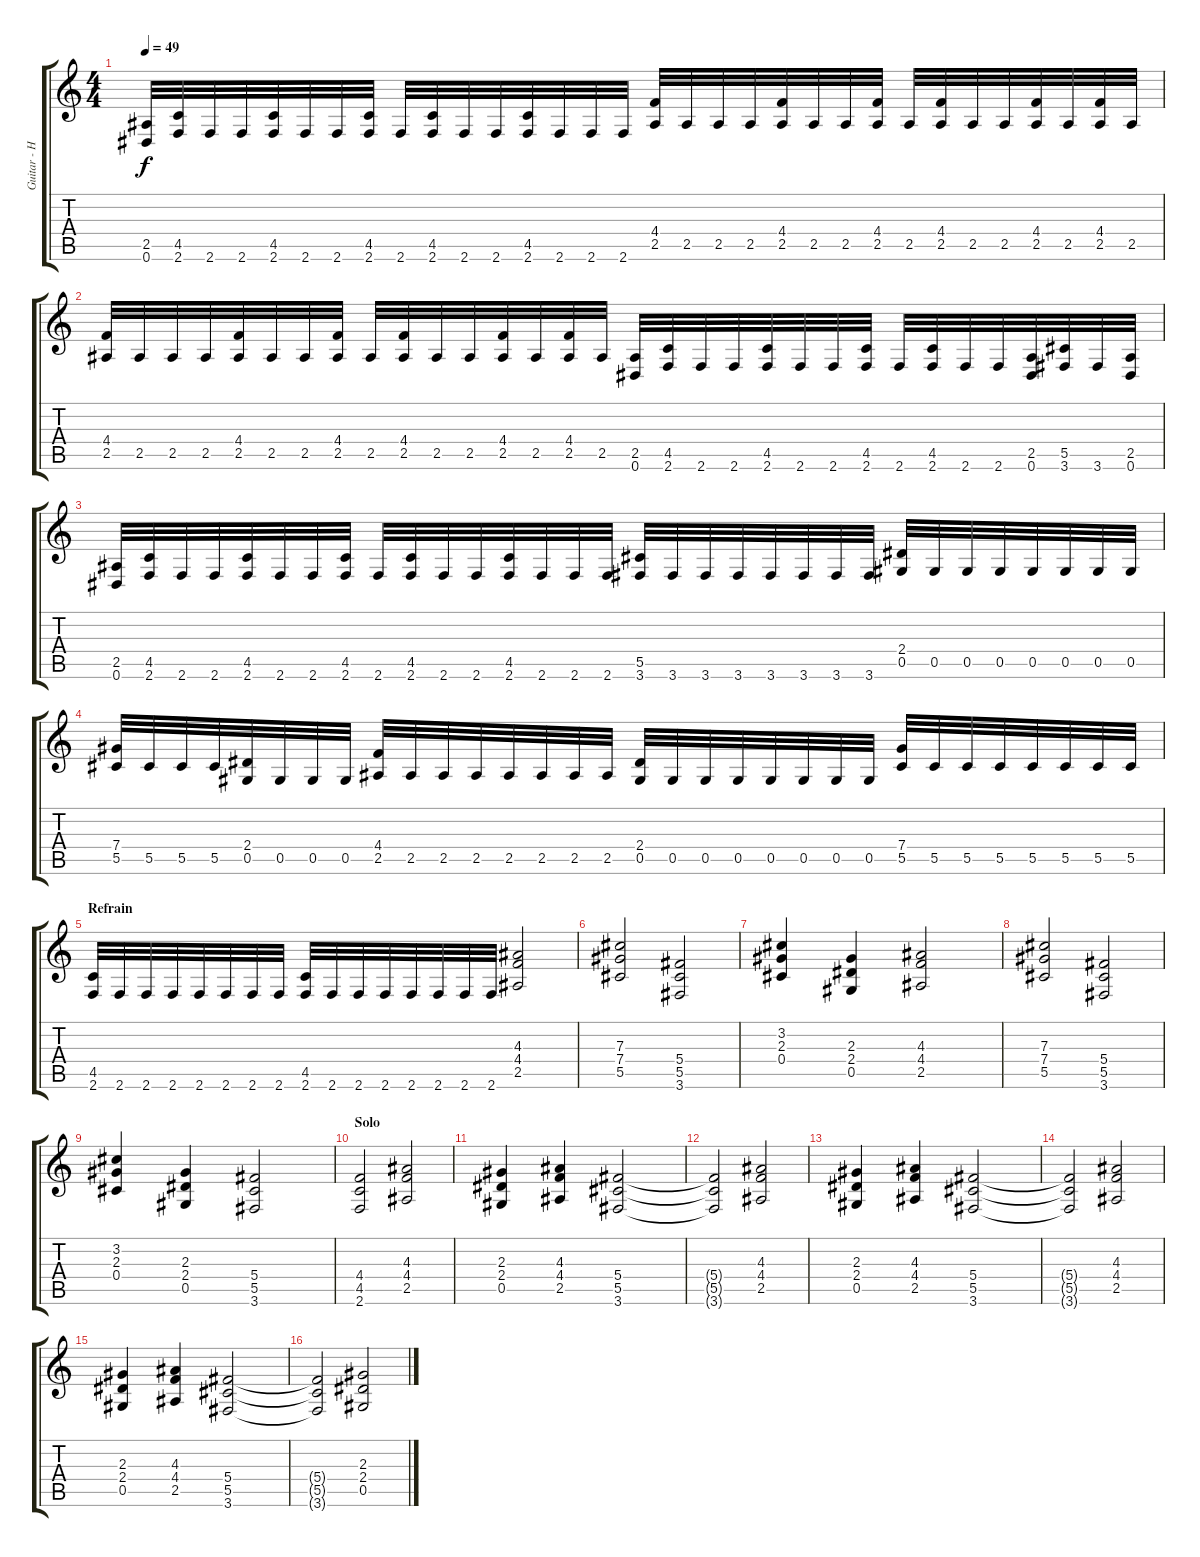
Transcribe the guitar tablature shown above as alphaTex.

\track ("Guitar - Henjo Richter" "Guitar - H") {instrument overdrivenguitar}
\staff {score tabs}
\tuning (Eb4 Bb3 Gb3 Db3 Ab2 Eb2) {hide}
\ts (4 4)
\tempo 49
\clef g2
\ks c
(2.5 0.6).32{dy f} (4.5 2.6).32 2.6.32 2.6.32 (4.5 2.6).32 2.6.32 2.6.32 (4.5 2.6).32 2.6.32 (4.5 2.6).32 2.6.32 2.6.32 (4.5 2.6).32 2.6.32 2.6.32 2.6.32 (4.4 2.5).32 2.5.32 2.5.32 2.5.32 (4.4 2.5).32 2.5.32 2.5.32 (4.4 2.5).32 2.5.32 (4.4 2.5).32 2.5.32 2.5.32 (4.4 2.5).32 2.5.32 (4.4 2.5).32 2.5.32 |
(4.4 2.5).32 2.5.32 2.5.32 2.5.32 (4.4 2.5).32 2.5.32 2.5.32 (4.4 2.5).32 2.5.32 (4.4 2.5).32 2.5.32 2.5.32 (4.4 2.5).32 2.5.32 (4.4 2.5).32 2.5.32 (2.5 0.6).32 (4.5 2.6).32 2.6.32 2.6.32 (4.5 2.6).32 2.6.32 2.6.32 (4.5 2.6).32 2.6.32 (4.5 2.6).32 2.6.32 2.6.32 (2.5 0.6).32 (5.5 3.6).32 3.6.32 (2.5 0.6).32 |
(2.5 0.6).32 (4.5 2.6).32 2.6.32 2.6.32 (4.5 2.6).32 2.6.32 2.6.32 (4.5 2.6).32 2.6.32 (4.5 2.6).32 2.6.32 2.6.32 (4.5 2.6).32 2.6.32 2.6.32 2.6.32 (5.5 3.6).32 3.6.32 3.6.32 3.6.32 3.6.32 3.6.32 3.6.32 3.6.32 (2.4 0.5).32 0.5.32 0.5.32 0.5.32 0.5.32 0.5.32 0.5.32 0.5.32 |
(7.4 5.5).32 5.5.32 5.5.32 5.5.32 (2.4 0.5).32 0.5.32 0.5.32 0.5.32 (4.4 2.5).32 2.5.32 2.5.32 2.5.32 2.5.32 2.5.32 2.5.32 2.5.32 (2.4 0.5).32 0.5.32 0.5.32 0.5.32 0.5.32 0.5.32 0.5.32 0.5.32 (7.4 5.5).32 5.5.32 5.5.32 5.5.32 5.5.32 5.5.32 5.5.32 5.5.32 |
\section ("" "Refrain ")
(4.5 2.6).32 2.6.32 2.6.32 2.6.32 2.6.32 2.6.32 2.6.32 2.6.32 (4.5 2.6).32 2.6.32 2.6.32 2.6.32 2.6.32 2.6.32 2.6.32 2.6.32 (4.3 4.4 2.5).2 |
(7.3 7.4 5.5).2 (5.4 5.5 3.6).2 |
(3.2 2.3 0.4).4 (2.3 2.4 0.5).4 (4.3 4.4 2.5).2 |
(7.3 7.4 5.5).2 (5.4 5.5 3.6).2 |
(3.2 2.3 0.4).4 (2.3 2.4 0.5).4 (5.4 5.5 3.6).2 |
\section ("" "Solo")
(4.4 4.5 2.6).2 (4.3 4.4 2.5).2 |
(2.3 2.4 0.5).4 (4.3 4.4 2.5).4 (5.4 5.5 3.6).2 |
(5.4{t} 5.5{t} 3.6{t}).2 (4.3 4.4 2.5).2 |
(2.3 2.4 0.5).4 (4.3 4.4 2.5).4 (5.4 5.5 3.6).2 |
(5.4{t} 5.5{t} 3.6{t}).2 (4.3 4.4 2.5).2 |
(2.3 2.4 0.5).4 (4.3 4.4 2.5).4 (5.4 5.5 3.6).2 |
(5.4{t} 5.5{t} 3.6{t}).2 (2.3 2.4 0.5).2
